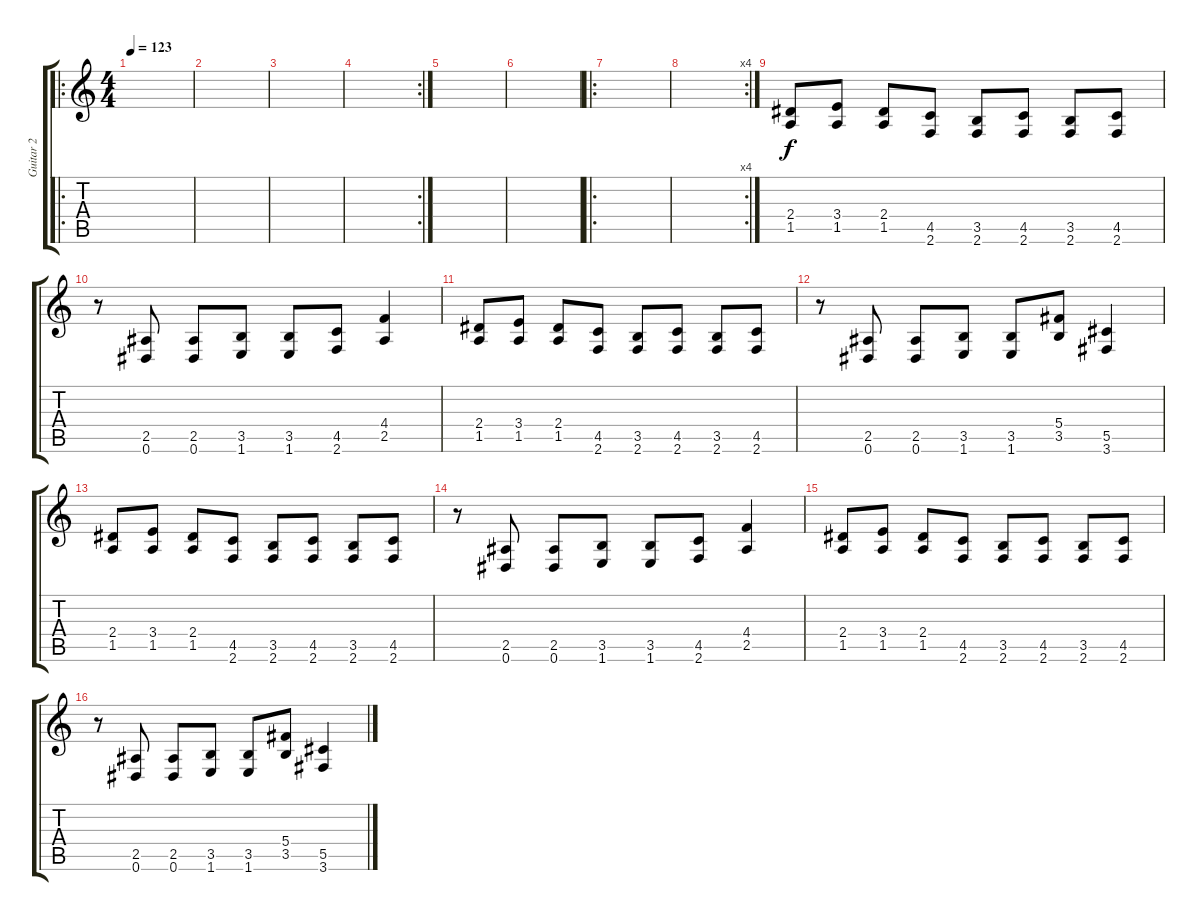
\track ("Guitar 2" "Guitar 2") {instrument overdrivenguitar}
\staff {score tabs}
\tuning (Eb4 Bb3 Gb3 Db3 Ab2 Eb2) {hide}
\ro
\ts (4 4)
\tempo 123
\clef g2
\ks c
|
|
|
\rc 2
|
|
|
\ro
|
\rc 4
|
(2.4 1.5).8 (3.4 1.5).8 (2.4 1.5).8 (4.5 2.6).8 (3.5 2.6).8 (4.5 2.6).8 (3.5 2.6).8 (4.5 2.6).8 |
r.8 (2.5 0.6).8 (2.5 0.6).8 (3.5 1.6).8 (3.5 1.6).8 (4.5 2.6).8 (4.4 2.5).4 |
(2.4 1.5).8 (3.4 1.5).8 (2.4 1.5).8 (4.5 2.6).8 (3.5 2.6).8 (4.5 2.6).8 (3.5 2.6).8 (4.5 2.6).8 |
r.8 (2.5 0.6).8 (2.5 0.6).8 (3.5 1.6).8 (3.5 1.6).8 (5.4 3.5).8 (5.5 3.6).4 |
(2.4 1.5).8 (3.4 1.5).8 (2.4 1.5).8 (4.5 2.6).8 (3.5 2.6).8 (4.5 2.6).8 (3.5 2.6).8 (4.5 2.6).8 |
r.8 (2.5 0.6).8 (2.5 0.6).8 (3.5 1.6).8 (3.5 1.6).8 (4.5 2.6).8 (4.4 2.5).4 |
(2.4 1.5).8 (3.4 1.5).8 (2.4 1.5).8 (4.5 2.6).8 (3.5 2.6).8 (4.5 2.6).8 (3.5 2.6).8 (4.5 2.6).8 |
r.8 (2.5 0.6).8 (2.5 0.6).8 (3.5 1.6).8 (3.5 1.6).8 (5.4 3.5).8 (5.5 3.6).4
